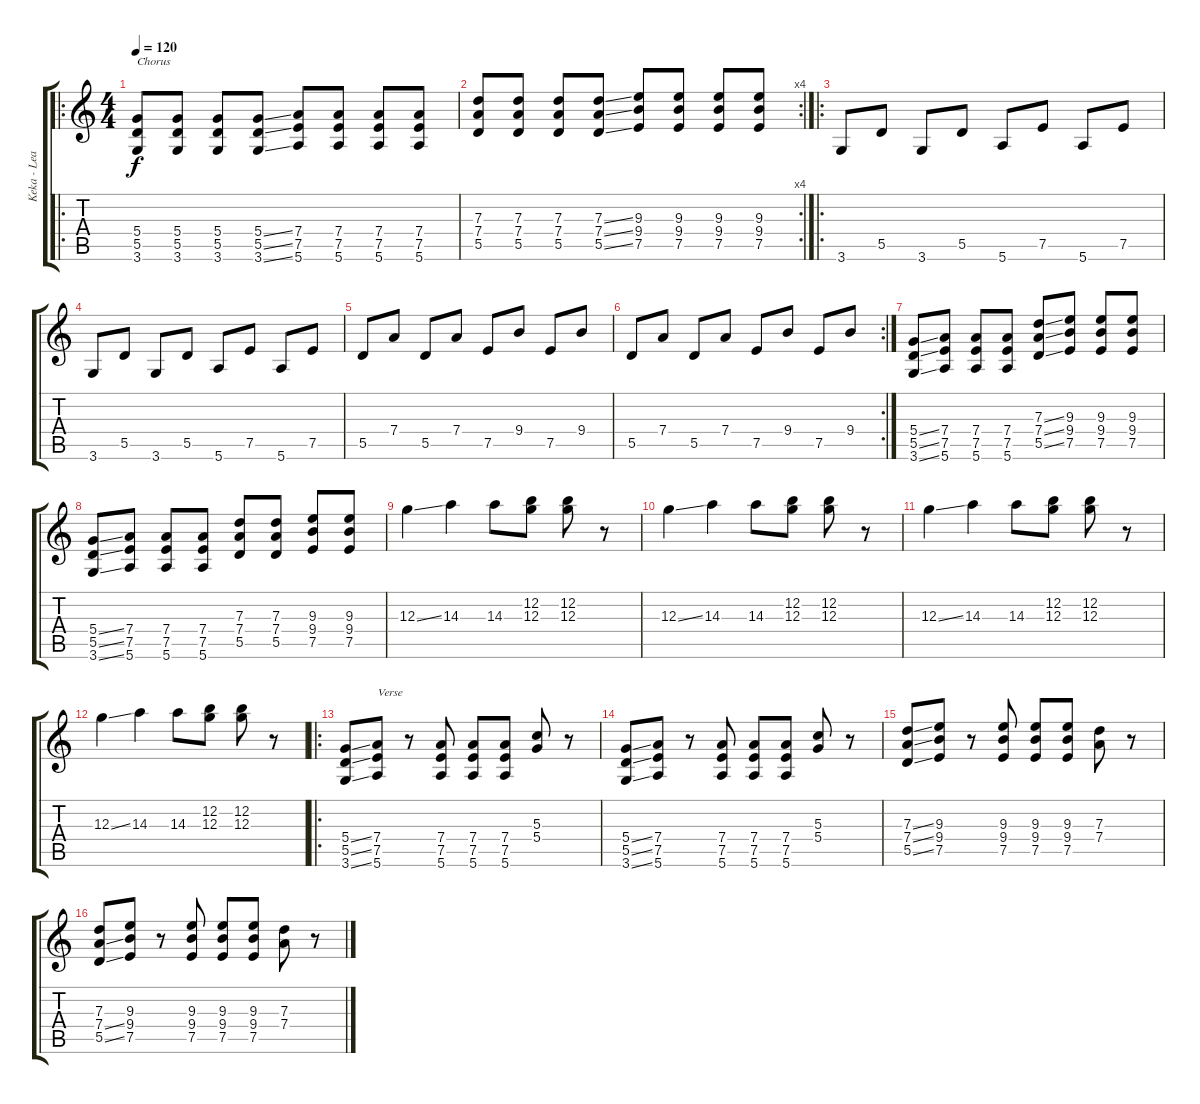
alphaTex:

\track ("Keka - Lead Guitar" "Keka - Lea") {instrument overdrivenguitar}
\staff {score tabs}
\tuning (E4 B3 G3 D3 A2 E2) {hide}
\ro
\ts (4 4)
\tempo 120
\clef g2
\ks c
(5.4 5.5 3.6).8{txt "Chorus" dy f} (5.4 5.5 3.6).8 (5.4 5.5 3.6).8 (5.4{ss} 5.5{ss} 3.6{ss}).8 (7.4 7.5 5.6).8 (7.4 7.5 5.6).8 (7.4 7.5 5.6).8 (7.4 7.5 5.6).8 |
\rc 4
(7.3 7.4 5.5).8 (7.3 7.4 5.5).8 (7.3 7.4 5.5).8 (7.3{ss} 7.4{ss} 5.5{ss}).8 (9.3 9.4 7.5).8 (9.3 9.4 7.5).8 (9.3 9.4 7.5).8 (9.3 9.4 7.5).8 |
\ro
3.6.8{instrument electricguitarmuted} 5.5.8 3.6.8 5.5.8 5.6.8 7.5.8 5.6.8 7.5.8 |
3.6.8 5.5.8 3.6.8 5.5.8 5.6.8 7.5.8 5.6.8 7.5.8 |
5.5.8 7.4.8 5.5.8 7.4.8 7.5.8 9.4.8 7.5.8 9.4.8 |
\rc 2
5.5.8 7.4.8 5.5.8 7.4.8 7.5.8 9.4.8 7.5.8 9.4.8 |
(5.4{ss} 5.5{ss} 3.6{ss}).8{instrument overdrivenguitar} (7.4 7.5 5.6).8 (7.4 7.5 5.6).8 (7.4 7.5 5.6).8 (7.3{ss} 7.4{ss} 5.5{ss}).8 (9.3 9.4 7.5).8 (9.3 9.4 7.5).8 (9.3 9.4 7.5).8 |
(5.4{ss} 5.5{ss} 3.6{ss}).8 (7.4 7.5 5.6).8 (7.4 7.5 5.6).8 (7.4 7.5 5.6).8 (7.3 7.4 5.5).8 (7.3 7.4 5.5).8 (9.3 9.4 7.5).8 (9.3 9.4 7.5).8 |
12.3{ss}.4 14.3.4 14.3.8 (12.2 12.3).8 (12.2 12.3).8 r.8 |
12.3{ss}.4 14.3.4 14.3.8 (12.2 12.3).8 (12.2 12.3).8 r.8 |
12.3{ss}.4 14.3.4 14.3.8 (12.2 12.3).8 (12.2 12.3).8 r.8 |
12.3{ss}.4 14.3.4 14.3.8 (12.2 12.3).8 (12.2 12.3).8 r.8 |
\ro
(5.4{ss} 5.5{ss} 3.6{ss}).8 (7.4 7.5 5.6).8{txt "Verse"} r.8 (7.4 7.5 5.6).8 (7.4 7.5 5.6).8 (7.4 7.5 5.6).8 (5.3 5.4).8 r.8 |
(5.4{ss} 5.5{ss} 3.6{ss}).8 (7.4 7.5 5.6).8 r.8 (7.4 7.5 5.6).8 (7.4 7.5 5.6).8 (7.4 7.5 5.6).8 (5.3 5.4).8 r.8 |
(7.3{ss} 7.4{ss} 5.5{ss}).8 (9.3 9.4 7.5).8 r.8 (9.3 9.4 7.5).8 (9.3 9.4 7.5).8 (9.3 9.4 7.5).8 (7.3 7.4).8 r.8 |
(7.3 7.4{ss} 5.5{ss}).8 (9.3 9.4 7.5).8 r.8 (9.3 9.4 7.5).8 (9.3 9.4 7.5).8 (9.3 9.4 7.5).8 (7.3 7.4).8 r.8
